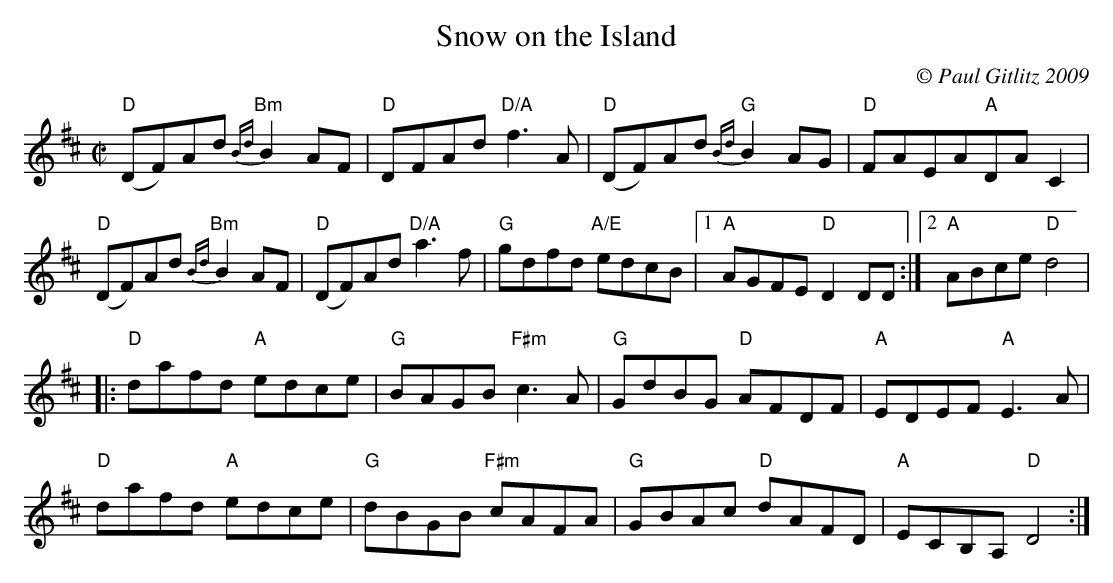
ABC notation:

X:1
T:Snow on the Island
M:C|
C:© Paul Gitlitz 2009
K:D
("D"DF)Ad "Bm"{Bd}B2AF|"D"DFAd "D/A"f3A|("D"DF)Ad "G"{Bd}B2AG |"D"FAEA"A"DAC2|!
("D"DF)Ad "Bm"{Bd}B2AF|("D"DF)Ad "D/A"a3f|"G"gdfd "A/E"edcB|1"A"AGFE "D"D2DD:|2"A"ABce "D"d4|!
|:"D"dafd "A"edce|"G"BAGB "F#m"c3A|"G"GdBG "D"AFDF|"A"EDEF "A"E3A| !
"D"dafd "A"edce|"G"dBGB "F#m"cAFA|"G"GBAc "D"dAFD|"A"ECB,A, "D"D4:|]
